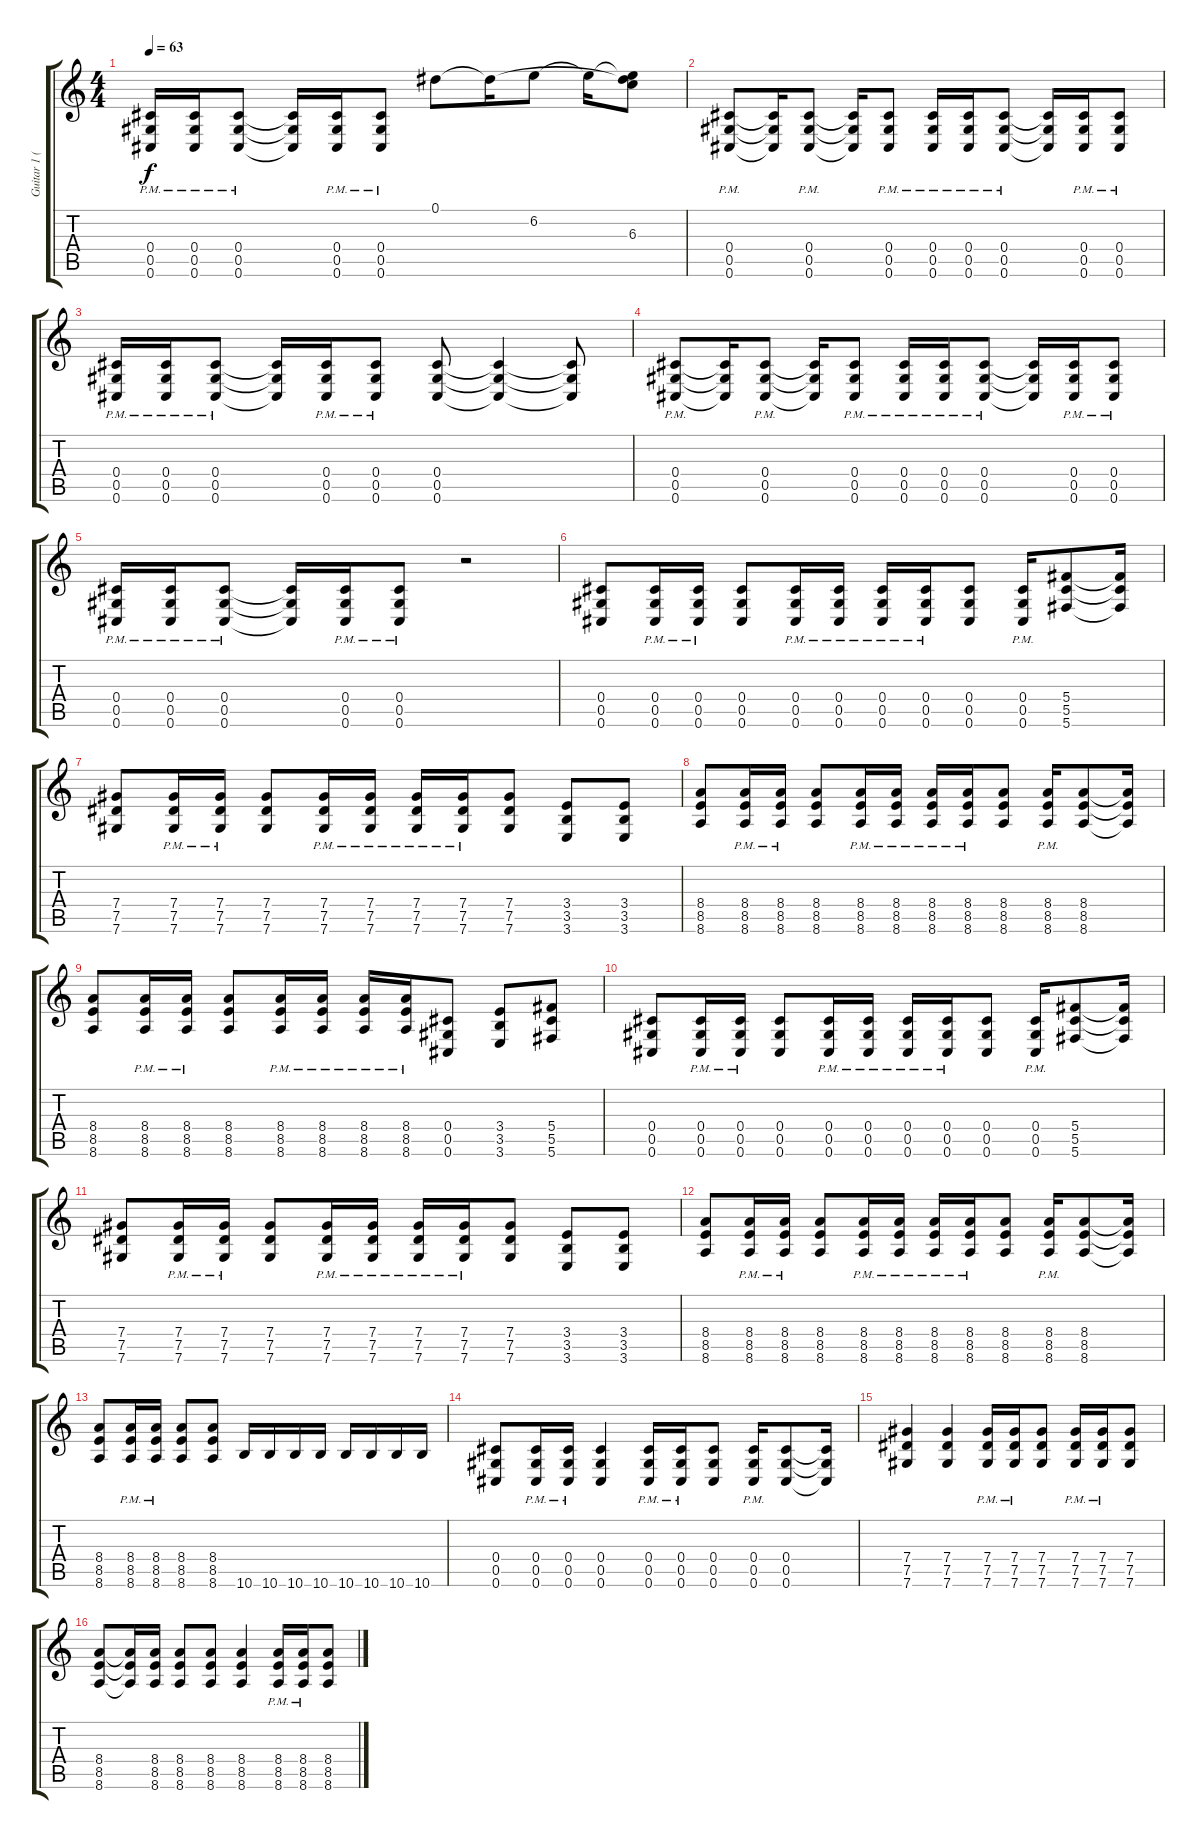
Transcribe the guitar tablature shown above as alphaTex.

\track ("Guitar 1 (Drop C#)" "Guitar 1 (") {instrument distortionguitar}
\staff {score tabs}
\tuning (Eb4 Bb3 Gb3 Db3 Ab2 Db2) {hide}
\ts (4 4)
\tempo 63
\clef g2
\ks c
(0.4{pm} 0.5{pm} 0.6{pm}).16{dy f} (0.4{pm} 0.5{pm} 0.6{pm}).16 (0.4{pm} 0.5{pm} 0.6{pm}).8 (0.4{t} 0.5{t} 0.6{t}).16 (0.4{pm} 0.5{pm} 0.6{pm}).16 (0.4{pm} 0.5{pm} 0.6{pm}).8 0.1.8 0.1{t}.16 6.2.8 6.2{t}.16 (0.1{t} 6.2{t} 6.3).8 |
(0.4{pm} 0.5{pm} 0.6{pm}).8 (0.4{t} 0.5{t} 0.6{t}).16 (0.4{pm} 0.5{pm} 0.6{pm}).8 (0.4{t} 0.5{t} 0.6{t}).16 (0.4{pm} 0.5{pm} 0.6{pm}).8 (0.4{pm} 0.5{pm} 0.6{pm}).16 (0.4{pm} 0.5{pm} 0.6{pm}).16 (0.4{pm} 0.5{pm} 0.6{pm}).8 (0.4{t} 0.5{t} 0.6{t}).16 (0.4{pm} 0.5{pm} 0.6{pm}).16 (0.4{pm} 0.5{pm} 0.6{pm}).8 |
(0.4{pm} 0.5{pm} 0.6{pm}).16 (0.4{pm} 0.5{pm} 0.6{pm}).16 (0.4{pm} 0.5{pm} 0.6{pm}).8 (0.4{t} 0.5{t} 0.6{t}).16 (0.4{pm} 0.5{pm} 0.6{pm}).16 (0.4{pm} 0.5{pm} 0.6{pm}).8 (0.4 0.5 0.6).8{volume 0} (0.4{t} 0.5{t} 0.6{t}).4{volume 7} (0.4{t} 0.5{t} 0.6{t}).8 |
(0.4{pm} 0.5{pm} 0.6{pm}).8 (0.4{t} 0.5{t} 0.6{t}).16 (0.4{pm} 0.5{pm} 0.6{pm}).8 (0.4{t} 0.5{t} 0.6{t}).16 (0.4{pm} 0.5{pm} 0.6{pm}).8 (0.4{pm} 0.5{pm} 0.6{pm}).16 (0.4{pm} 0.5{pm} 0.6{pm}).16 (0.4{pm} 0.5{pm} 0.6{pm}).8 (0.4{t} 0.5{t} 0.6{t}).16 (0.4{pm} 0.5{pm} 0.6{pm}).16 (0.4{pm} 0.5{pm} 0.6{pm}).8 |
(0.4{pm} 0.5{pm} 0.6{pm}).16 (0.4{pm} 0.5{pm} 0.6{pm}).16 (0.4{pm} 0.5{pm} 0.6{pm}).8 (0.4{t} 0.5{t} 0.6{t}).16 (0.4{pm} 0.5{pm} 0.6{pm}).16 (0.4{pm} 0.5{pm} 0.6{pm}).8 r.2{volume 2} |
(0.4 0.5 0.6).8{volume 7} (0.4{pm} 0.5{pm} 0.6{pm}).16 (0.4{pm} 0.5{pm} 0.6{pm}).16 (0.4 0.5 0.6).8 (0.4{pm} 0.5{pm} 0.6{pm}).16 (0.4{pm} 0.5{pm} 0.6{pm}).16 (0.4{pm} 0.5{pm} 0.6{pm}).16 (0.4{pm} 0.5{pm} 0.6{pm}).16 (0.4 0.5 0.6).8 (0.4{pm} 0.5{pm} 0.6{pm}).16 (5.4 5.5 5.6).8 (5.4{t} 5.5{t} 5.6{t}).16 |
(7.4 7.5 7.6).8 (7.4{pm} 7.5{pm} 7.6{pm}).16 (7.4{pm} 7.5{pm} 7.6{pm}).16 (7.4 7.5 7.6).8 (7.4{pm} 7.5{pm} 7.6{pm}).16 (7.4{pm} 7.5{pm} 7.6{pm}).16 (7.4{pm} 7.5{pm} 7.6{pm}).16 (7.4{pm} 7.5{pm} 7.6{pm}).16 (7.4 7.5 7.6).8 (3.4 3.5 3.6).8 (3.4 3.5 3.6).8 |
(8.4 8.5 8.6).8 (8.4{pm} 8.5{pm} 8.6{pm}).16 (8.4{pm} 8.5{pm} 8.6{pm}).16 (8.4 8.5 8.6).8 (8.4{pm} 8.5{pm} 8.6{pm}).16 (8.4{pm} 8.5{pm} 8.6{pm}).16 (8.4{pm} 8.5{pm} 8.6{pm}).16 (8.4{pm} 8.5{pm} 8.6{pm}).16 (8.4 8.5 8.6).8 (8.4{pm} 8.5{pm} 8.6{pm}).16 (8.4 8.5 8.6).8 (8.4{t} 8.5{t} 8.6{t}).16 |
(8.4 8.5 8.6).8 (8.4{pm} 8.5{pm} 8.6{pm}).16 (8.4{pm} 8.5{pm} 8.6{pm}).16 (8.4 8.5 8.6).8 (8.4{pm} 8.5{pm} 8.6{pm}).16 (8.4{pm} 8.5{pm} 8.6{pm}).16 (8.4{pm} 8.5{pm} 8.6{pm}).16 (8.4{pm} 8.5{pm} 8.6{pm}).16 (0.4 0.5 0.6).8 (3.4 3.5 3.6).8 (5.4 5.5 5.6).8 |
(0.4 0.5 0.6).8 (0.4{pm} 0.5{pm} 0.6{pm}).16 (0.4{pm} 0.5{pm} 0.6{pm}).16 (0.4 0.5 0.6).8 (0.4{pm} 0.5{pm} 0.6{pm}).16 (0.4{pm} 0.5{pm} 0.6{pm}).16 (0.4{pm} 0.5{pm} 0.6{pm}).16 (0.4{pm} 0.5{pm} 0.6{pm}).16 (0.4 0.5 0.6).8 (0.4{pm} 0.5{pm} 0.6{pm}).16 (5.4 5.5 5.6).8 (5.4{t} 5.5{t} 5.6{t}).16 |
(7.4 7.5 7.6).8 (7.4{pm} 7.5{pm} 7.6{pm}).16 (7.4{pm} 7.5{pm} 7.6{pm}).16 (7.4 7.5 7.6).8 (7.4{pm} 7.5{pm} 7.6{pm}).16 (7.4{pm} 7.5{pm} 7.6{pm}).16 (7.4{pm} 7.5{pm} 7.6{pm}).16 (7.4{pm} 7.5{pm} 7.6{pm}).16 (7.4 7.5 7.6).8 (3.4 3.5 3.6).8 (3.4 3.5 3.6).8 |
(8.4 8.5 8.6).8 (8.4{pm} 8.5{pm} 8.6{pm}).16 (8.4{pm} 8.5{pm} 8.6{pm}).16 (8.4 8.5 8.6).8 (8.4{pm} 8.5{pm} 8.6{pm}).16 (8.4{pm} 8.5{pm} 8.6{pm}).16 (8.4{pm} 8.5{pm} 8.6{pm}).16 (8.4{pm} 8.5{pm} 8.6{pm}).16 (8.4 8.5 8.6).8 (8.4{pm} 8.5{pm} 8.6{pm}).16 (8.4 8.5 8.6).8 (8.4{t} 8.5{t} 8.6{t}).16 |
(8.4 8.5 8.6).8 (8.4{pm} 8.5{pm} 8.6{pm}).16 (8.4{pm} 8.5{pm} 8.6{pm}).16 (8.4 8.5 8.6).8 (8.4 8.5 8.6).8 10.6.16 10.6.16 10.6.16 10.6.16 10.6.16 10.6.16 10.6.16 10.6.16 |
(0.4 0.5 0.6).8 (0.4{pm} 0.5{pm} 0.6{pm}).16 (0.4{pm} 0.5{pm} 0.6{pm}).16 (0.4 0.5 0.6).4 (0.4{pm} 0.5{pm} 0.6{pm}).16 (0.4{pm} 0.5{pm} 0.6{pm}).16 (0.4 0.5 0.6).8 (0.4{pm} 0.5{pm} 0.6{pm}).16 (0.4 0.5 0.6).8 (0.4{t} 0.5{t} 0.6{t}).16 |
(7.4 7.5 7.6).4 (7.4 7.5 7.6).4 (7.4{pm} 7.5{pm} 7.6{pm}).16 (7.4{pm} 7.5{pm} 7.6{pm}).16 (7.4 7.5 7.6).8 (7.4{pm} 7.5{pm} 7.6{pm}).16 (7.4{pm} 7.5{pm} 7.6{pm}).16 (7.4 7.5 7.6).8 |
(8.4 8.5 8.6).8 (8.4{t} 8.5{t} 8.6{t}).16 (8.4 8.5 8.6).16 (8.4 8.5 8.6).8 (8.4 8.5 8.6).8 (8.4 8.5 8.6).4 (8.4{pm} 8.5{pm} 8.6{pm}).16 (8.4{pm} 8.5{pm} 8.6{pm}).16 (8.4 8.5 8.6).8
